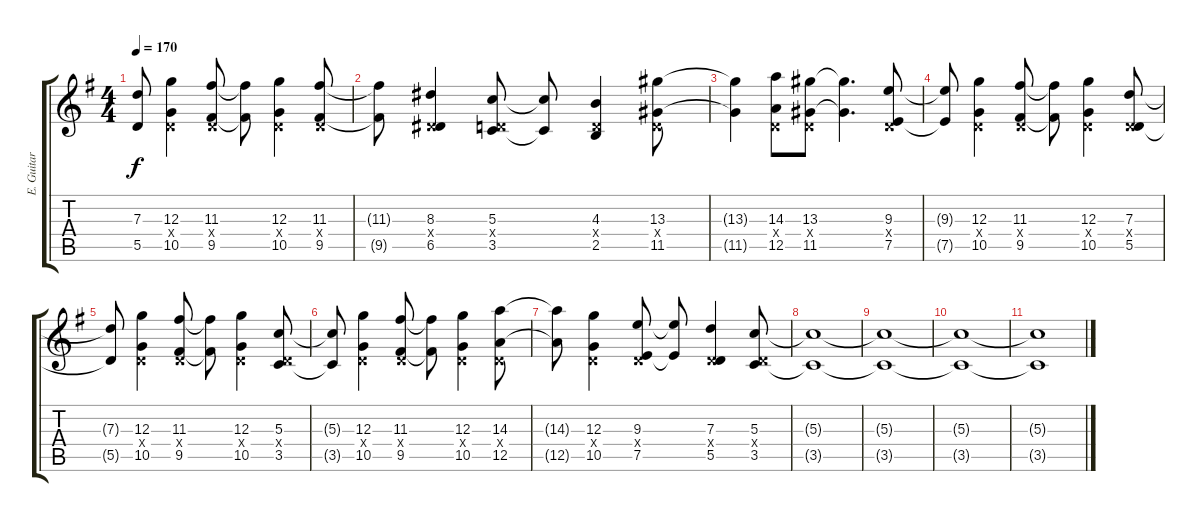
\track ("E. Guitar II" "E. Guitar ") {instrument overdrivenguitar}
\staff {score tabs}
\tuning (E4 B3 G3 D3 A2 E2) {hide}
\ts (4 4)
\tempo 170
\clef g2
\ks g
(7.3{t} 5.5{t}).8{dy f} (12.3 0.4{x} 10.5).4 (11.3 0.4{x} 9.5).8 (11.3{t} 9.5{t}).8 (12.3 0.4{x} 10.5).4 (11.3 0.4{x} 9.5).8 |
(11.3{t} 9.5{t}).8 (8.3 0.4{x} 6.5).4 (5.3 0.4{x} 3.5).8 (5.3{t} 3.5{t}).8 (4.3 0.4{x} 2.5).4 (13.3 0.4{x} 11.5).8 |
(13.3{t} 11.5{t}).4 (14.3 0.4{x} 12.5).8 (13.3 0.4{x} 11.5).8 (13.3{t} 11.5{t}).4{d} (9.3 0.4{x} 7.5).8 |
(9.3{t} 7.5{t}).8 (12.3 0.4{x} 10.5).4 (11.3 0.4{x} 9.5).8 (11.3{t} 9.5{t}).8 (12.3 0.4{x} 10.5).4 (7.3 0.4{x} 5.5).8 |
(7.3{t} 5.5{t}).8 (12.3 0.4{x} 10.5).4 (11.3 0.4{x} 9.5).8 (11.3{t} 9.5{t}).8 (12.3 0.4{x} 10.5).4 (5.3 0.4{x} 3.5).8 |
(5.3{t} 3.5{t}).8 (12.3 0.4{x} 10.5).4 (11.3 0.4{x} 9.5).8 (11.3{t} 9.5{t}).8 (12.3 0.4{x} 10.5).4 (14.3 0.4{x} 12.5).8 |
(14.3{t} 12.5{t}).8 (12.3 0.4{x} 10.5).4 (9.3 0.4{x} 7.5).8 (9.3{t} 7.5{t}).8 (7.3 0.4{x} 5.5).4 (5.3 0.4{x} 3.5).8 |
(5.3{t} 3.5{t}).1 |
(5.3{t} 3.5{t}).1 |
(5.3{t} 3.5{t}).1 |
(5.3{t} 3.5{t}).1
